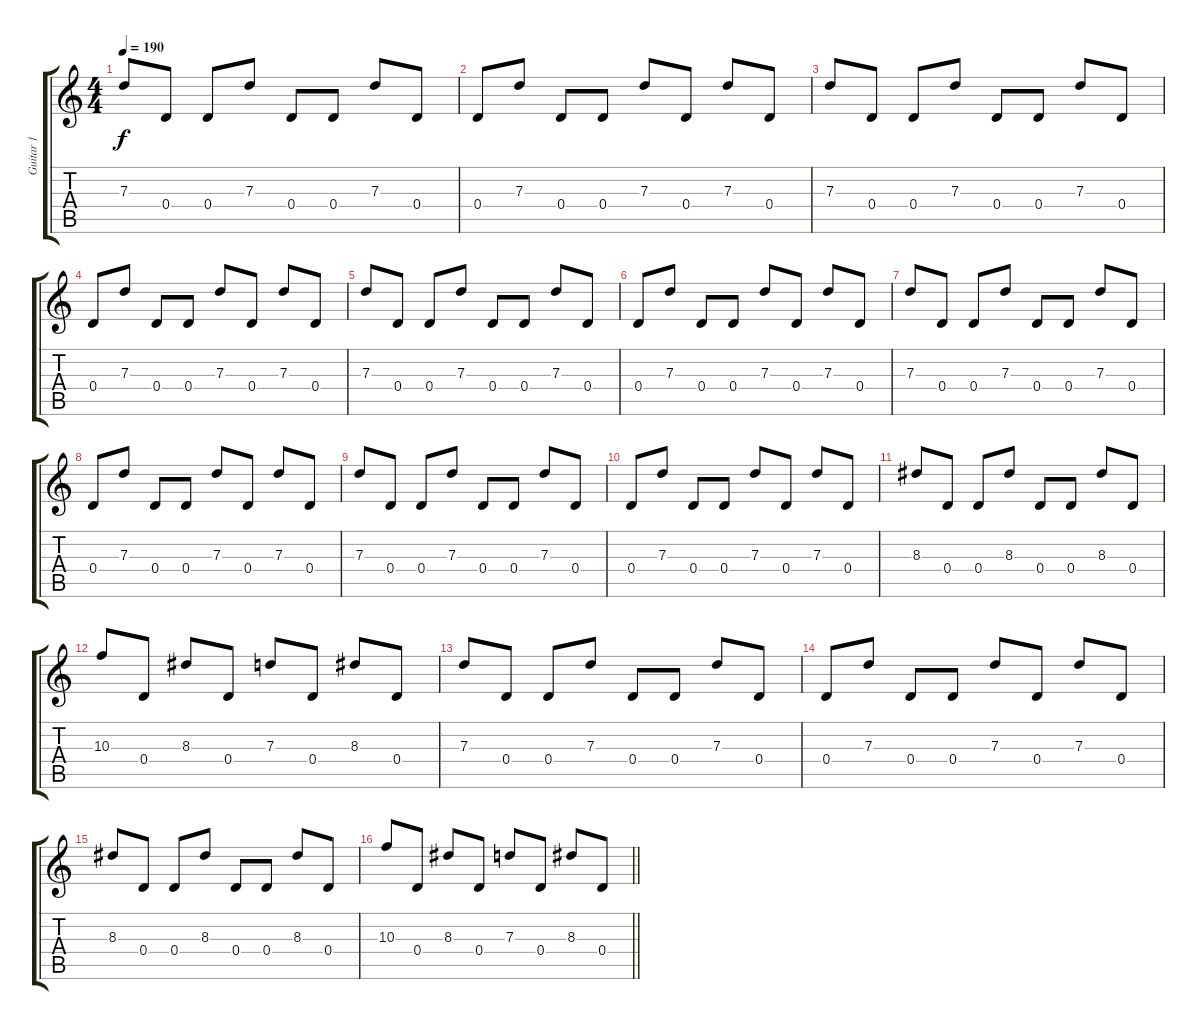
\track ("Guitar 1" "Guitar 1") {instrument distortionguitar}
\staff {score tabs}
\tuning (E4 B3 G3 D3 A2 D2) {hide}
\ts (4 4)
\tempo 190
\clef g2
\ks c
7.3.8{dy f} 0.4.8 0.4.8 7.3.8 0.4.8 0.4.8 7.3.8 0.4.8 |
0.4.8 7.3.8 0.4.8 0.4.8 7.3.8 0.4.8 7.3.8 0.4.8 |
7.3.8 0.4.8 0.4.8 7.3.8 0.4.8 0.4.8 7.3.8 0.4.8 |
0.4.8 7.3.8 0.4.8 0.4.8 7.3.8 0.4.8 7.3.8 0.4.8 |
7.3.8 0.4.8 0.4.8 7.3.8 0.4.8 0.4.8 7.3.8 0.4.8 |
0.4.8 7.3.8 0.4.8 0.4.8 7.3.8 0.4.8 7.3.8 0.4.8 |
7.3.8 0.4.8 0.4.8 7.3.8 0.4.8 0.4.8 7.3.8 0.4.8 |
0.4.8 7.3.8 0.4.8 0.4.8 7.3.8 0.4.8 7.3.8 0.4.8 |
7.3.8 0.4.8 0.4.8 7.3.8 0.4.8 0.4.8 7.3.8 0.4.8 |
0.4.8 7.3.8 0.4.8 0.4.8 7.3.8 0.4.8 7.3.8 0.4.8 |
8.3.8 0.4.8 0.4.8 8.3.8 0.4.8 0.4.8 8.3.8 0.4.8 |
10.3.8 0.4.8 8.3.8 0.4.8 7.3.8 0.4.8 8.3.8 0.4.8 |
7.3.8 0.4.8 0.4.8 7.3.8 0.4.8 0.4.8 7.3.8 0.4.8 |
0.4.8 7.3.8 0.4.8 0.4.8 7.3.8 0.4.8 7.3.8 0.4.8 |
8.3.8 0.4.8 0.4.8 8.3.8 0.4.8 0.4.8 8.3.8 0.4.8 |
\barLineRight lightlight
10.3.8 0.4.8 8.3.8 0.4.8 7.3.8 0.4.8 8.3.8 0.4.8
